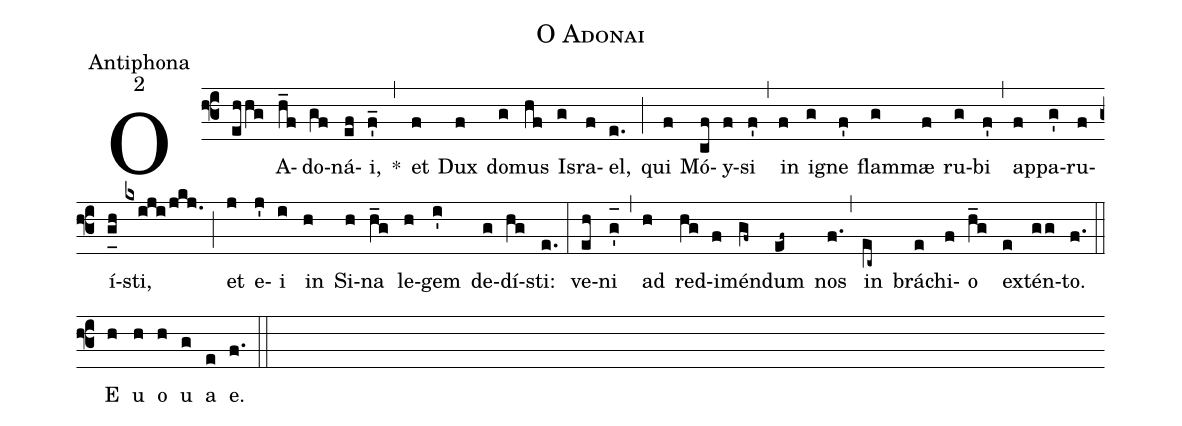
name:O Adonai;
office-part:Antiphona;
mode:2;
%%
(f3) O(ehhg) A(h_f)do(gf)ná(ef)i,(f'_) *(,) et(f) Dux(f) do(g)mus(hf) Is(g)ra(f)el,(e.) (;) qui(f) Mó(cf)y(f)si(f') (,) in(f) i(g)gne(f') flam(g)mæ(f) ru(g)bi(f') (,) ap(f)pa(g')ru(f)í(g_[uh:l]h)sti,(kxiji/jkj.) (;) et(j) e(j')i(i) in(h) Si(h)na(h_g) le(h)gem(i') de(g)dí(hg)sti:(e.) (:) ve(eh)ni(g'_[oh:h]) (,) ad(h) red(hg)i(f)mén(gf~)dum(ef~) nos(f.) (,) in(ec~) brá(e)chi(f)o(h_g) ex(e)tén(gg)to.(f.) (::) <eu>E(h) u(h) o(h) u(g) a(e) e.</eu>(f.) (::)
